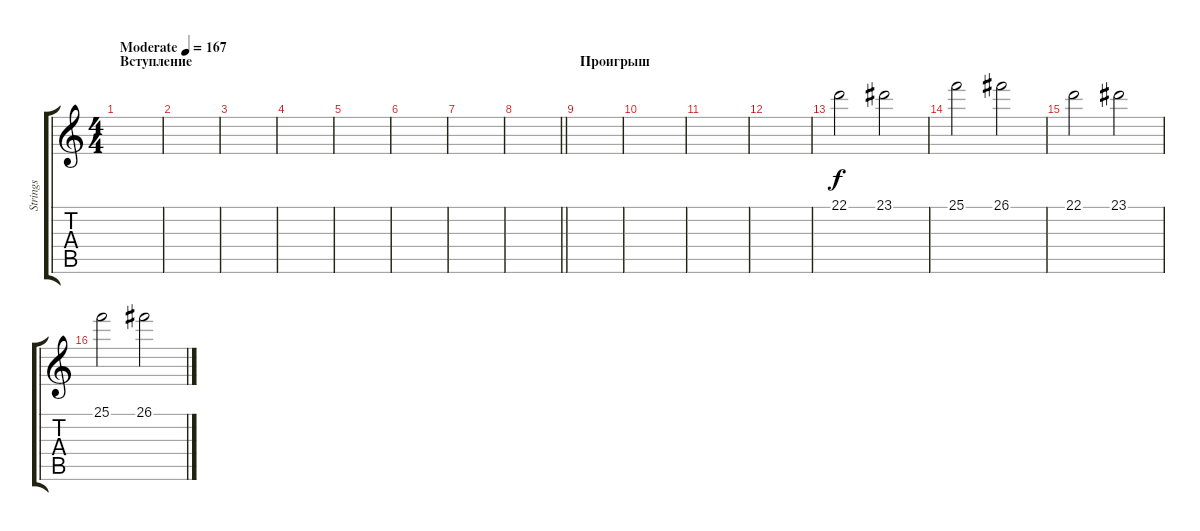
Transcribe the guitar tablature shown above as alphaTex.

\track ("Strings" "Strings") {instrument stringensemble1}
\staff {score tabs}
\tuning (E4 B3 G3 D3 A2 E2) {hide}
\ts (4 4)
\section ("" "Вступление")
\tempo (167 "Moderate")
\clef g2
\ks c
|
|
|
|
|
|
|
\barLineRight lightlight
|
\section ("" "Проигрыш")
|
|
|
|
22.1.2 23.1.2 |
25.1.2 26.1.2 |
22.1.2 23.1.2 |
25.1.2 26.1.2
